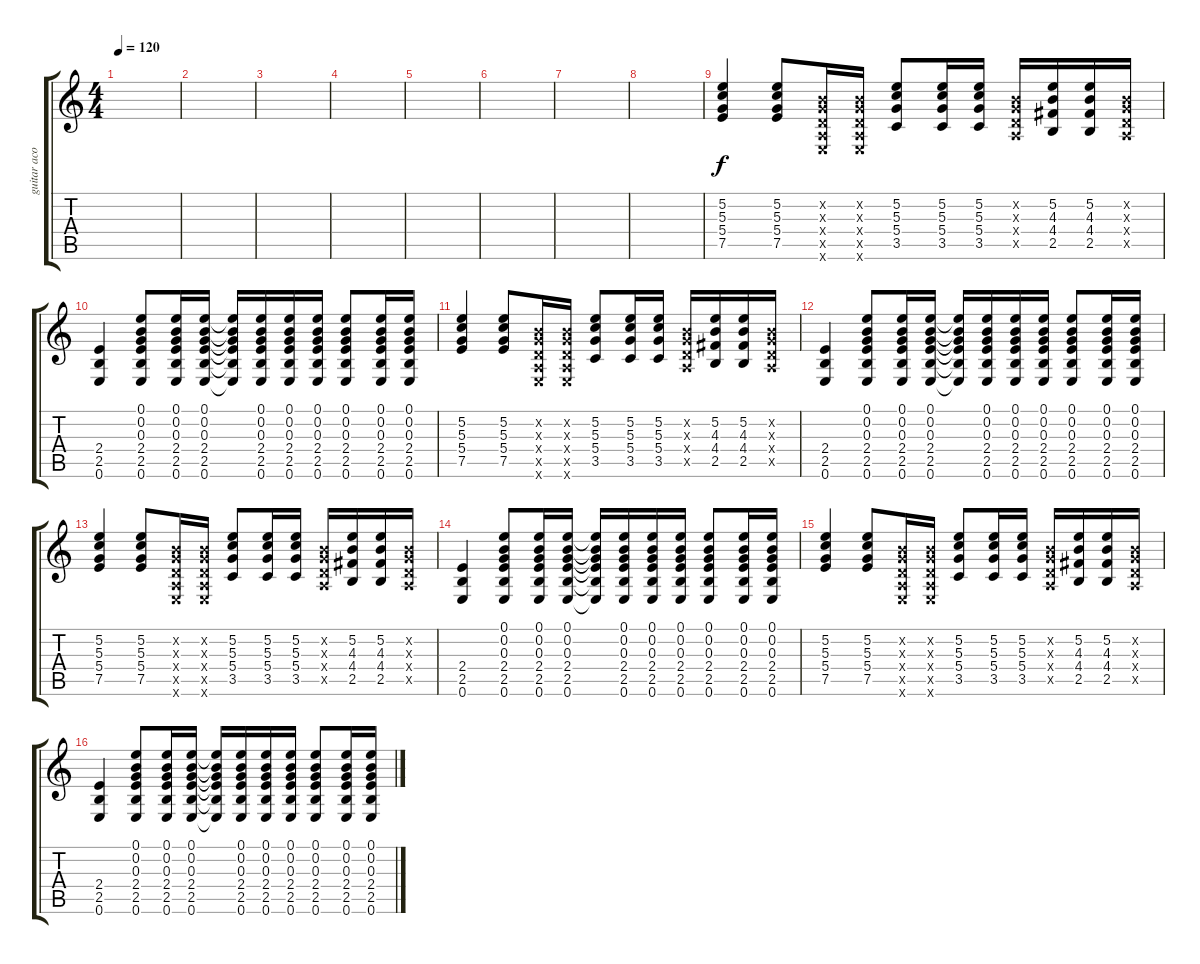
\track ("guitar acoustique" "guitar aco") {instrument acousticguitarsteel}
\staff {score tabs}
\tuning (E4 B3 G3 D3 A2 E2) {hide}
\ts (4 4)
\tempo 120
\clef g2
\ks c
|
|
|
|
|
|
|
|
(5.2 5.3 5.4 7.5).4 (5.2 5.3 5.4 7.5).8 (0.2{x} 0.3{x} 0.4{x} 0.5{x} 0.6{x}).16 (0.2{x} 0.3{x} 0.4{x} 0.5{x} 0.6{x}).16 (5.2 5.3 5.4 3.5).8 (5.2 5.3 5.4 3.5).16 (5.2 5.3 5.4 3.5).16 (0.2{x} 0.3{x} 0.4{x} 0.5{x}).16 (5.2 4.3 4.4 2.5).16 (5.2 4.3 4.4 2.5).16 (0.2{x} 0.3{x} 0.4{x} 0.5{x}).16 |
(2.4 2.5 0.6).4 (0.1 0.2 0.3 2.4 2.5 0.6).8 (0.1 0.2 0.3 2.4 2.5 0.6).16 (0.1 0.2 0.3 2.4 2.5 0.6).16 (0.1{t} 0.2{t} 0.3{t} 2.4{t} 2.5{t} 0.6{t}).16 (0.1 0.2 0.3 2.4 2.5 0.6).16 (0.1 0.2 0.3 2.4 2.5 0.6).16 (0.1 0.2 0.3 2.4 2.5 0.6).16 (0.1 0.2 0.3 2.4 2.5 0.6).8 (0.1 0.2 0.3 2.4 2.5 0.6).16 (0.1 0.2 0.3 2.4 2.5 0.6).16 |
(5.2 5.3 5.4 7.5).4 (5.2 5.3 5.4 7.5).8 (0.2{x} 0.3{x} 0.4{x} 0.5{x} 0.6{x}).16 (0.2{x} 0.3{x} 0.4{x} 0.5{x} 0.6{x}).16 (5.2 5.3 5.4 3.5).8 (5.2 5.3 5.4 3.5).16 (5.2 5.3 5.4 3.5).16 (0.2{x} 0.3{x} 0.4{x} 0.5{x}).16 (5.2 4.3 4.4 2.5).16 (5.2 4.3 4.4 2.5).16 (0.2{x} 0.3{x} 0.4{x} 0.5{x}).16 |
(2.4 2.5 0.6).4 (0.1 0.2 0.3 2.4 2.5 0.6).8 (0.1 0.2 0.3 2.4 2.5 0.6).16 (0.1 0.2 0.3 2.4 2.5 0.6).16 (0.1{t} 0.2{t} 0.3{t} 2.4{t} 2.5{t} 0.6{t}).16 (0.1 0.2 0.3 2.4 2.5 0.6).16 (0.1 0.2 0.3 2.4 2.5 0.6).16 (0.1 0.2 0.3 2.4 2.5 0.6).16 (0.1 0.2 0.3 2.4 2.5 0.6).8 (0.1 0.2 0.3 2.4 2.5 0.6).16 (0.1 0.2 0.3 2.4 2.5 0.6).16 |
(5.2 5.3 5.4 7.5).4 (5.2 5.3 5.4 7.5).8 (0.2{x} 0.3{x} 0.4{x} 0.5{x} 0.6{x}).16 (0.2{x} 0.3{x} 0.4{x} 0.5{x} 0.6{x}).16 (5.2 5.3 5.4 3.5).8 (5.2 5.3 5.4 3.5).16 (5.2 5.3 5.4 3.5).16 (0.2{x} 0.3{x} 0.4{x} 0.5{x}).16 (5.2 4.3 4.4 2.5).16 (5.2 4.3 4.4 2.5).16 (0.2{x} 0.3{x} 0.4{x} 0.5{x}).16 |
(2.4 2.5 0.6).4 (0.1 0.2 0.3 2.4 2.5 0.6).8 (0.1 0.2 0.3 2.4 2.5 0.6).16 (0.1 0.2 0.3 2.4 2.5 0.6).16 (0.1{t} 0.2{t} 0.3{t} 2.4{t} 2.5{t} 0.6{t}).16 (0.1 0.2 0.3 2.4 2.5 0.6).16 (0.1 0.2 0.3 2.4 2.5 0.6).16 (0.1 0.2 0.3 2.4 2.5 0.6).16 (0.1 0.2 0.3 2.4 2.5 0.6).8 (0.1 0.2 0.3 2.4 2.5 0.6).16 (0.1 0.2 0.3 2.4 2.5 0.6).16 |
(5.2 5.3 5.4 7.5).4 (5.2 5.3 5.4 7.5).8 (0.2{x} 0.3{x} 0.4{x} 0.5{x} 0.6{x}).16 (0.2{x} 0.3{x} 0.4{x} 0.5{x} 0.6{x}).16 (5.2 5.3 5.4 3.5).8 (5.2 5.3 5.4 3.5).16 (5.2 5.3 5.4 3.5).16 (0.2{x} 0.3{x} 0.4{x} 0.5{x}).16 (5.2 4.3 4.4 2.5).16 (5.2 4.3 4.4 2.5).16 (0.2{x} 0.3{x} 0.4{x} 0.5{x}).16 |
(2.4 2.5 0.6).4 (0.1 0.2 0.3 2.4 2.5 0.6).8 (0.1 0.2 0.3 2.4 2.5 0.6).16 (0.1 0.2 0.3 2.4 2.5 0.6).16 (0.1{t} 0.2{t} 0.3{t} 2.4{t} 2.5{t} 0.6{t}).16 (0.1 0.2 0.3 2.4 2.5 0.6).16 (0.1 0.2 0.3 2.4 2.5 0.6).16 (0.1 0.2 0.3 2.4 2.5 0.6).16 (0.1 0.2 0.3 2.4 2.5 0.6).8 (0.1 0.2 0.3 2.4 2.5 0.6).16 (0.1 0.2 0.3 2.4 2.5 0.6).16
